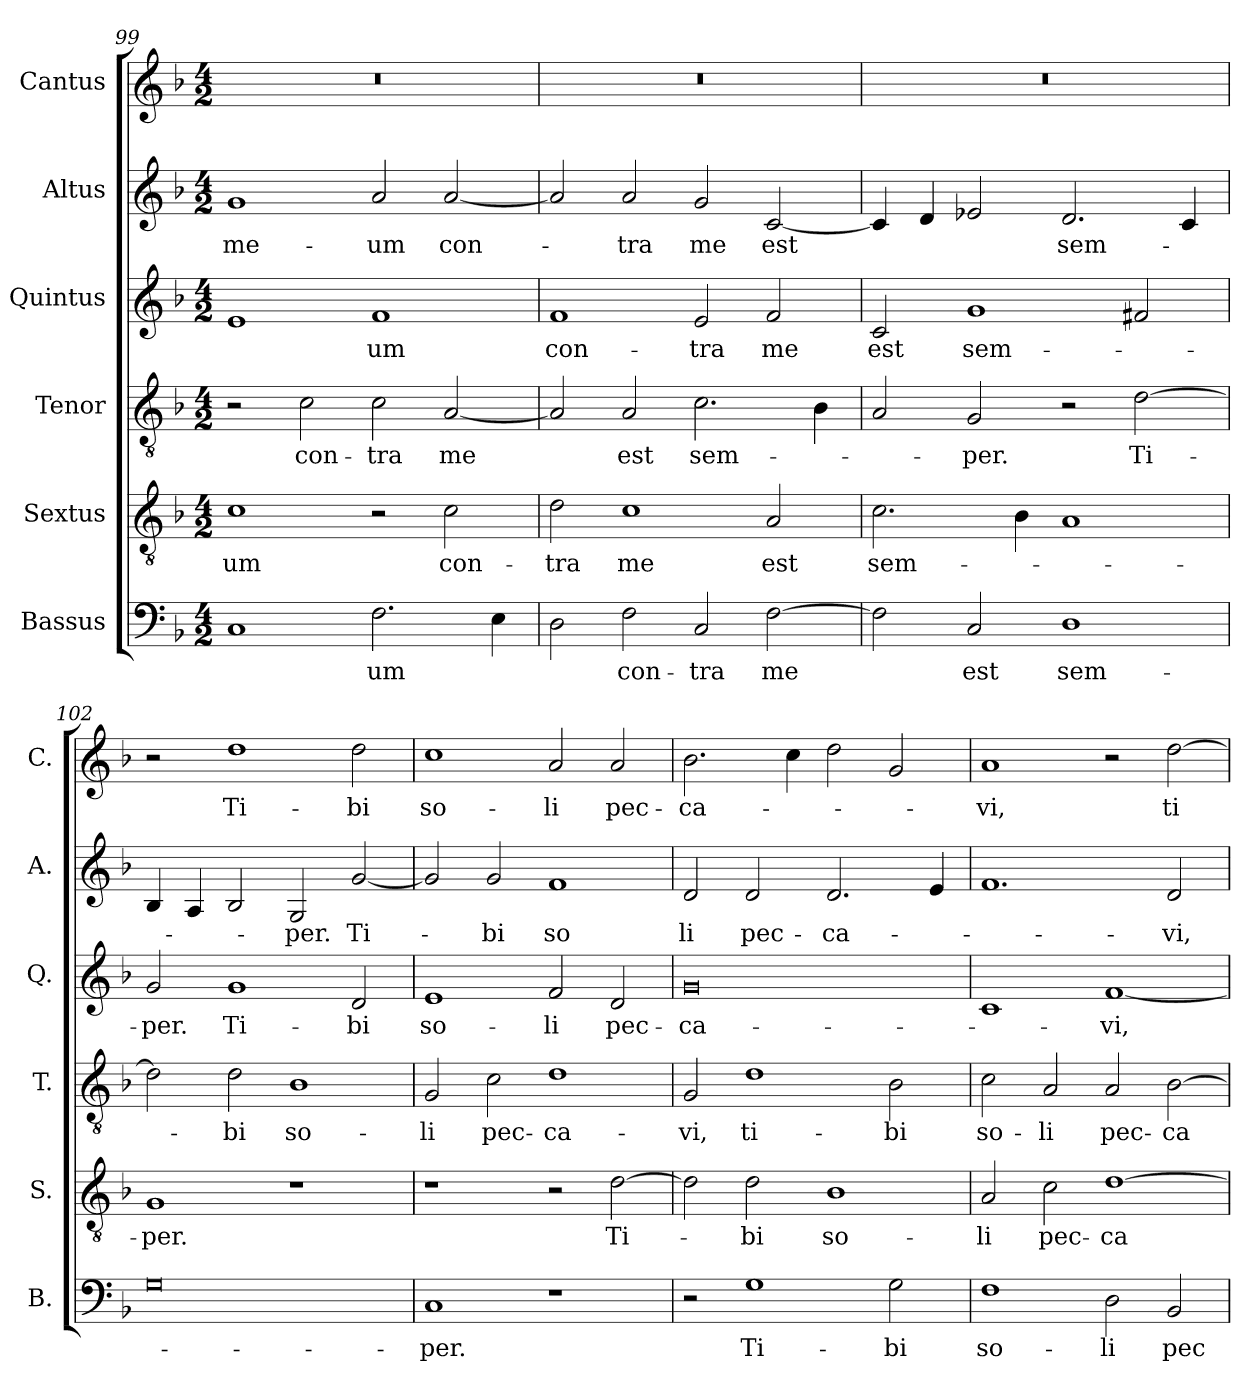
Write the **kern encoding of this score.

**kern	**text	**kern	**text	**kern	**text	**kern	**text	**kern	**text	**kern	**text
*part6	*part6	*part5	*part5	*part4	*part4	*part3	*part3	*part2	*part2	*part1	*part1
*staff6	*staff6	*staff5	*staff5	*staff4	*staff4	*staff3	*staff3	*staff2	*staff2	*staff1	*staff1
*I"Bassus	*	*I"Sextus	*	*I"Tenor	*	*I"Quintus	*	*I"Altus	*	*I"Cantus	*
*I'B.	*	*I'S.	*	*I'T.	*	*I'Q.	*	*I'A.	*	*I'C.	*
*clefF4	*	*clefGv2	*	*clefGv2	*	*clefG2	*	*clefG2	*	*clefG2	*
*k[b-]	*	*k[b-]	*	*k[b-]	*	*k[b-]	*	*k[b-]	*	*k[b-]	*
*M4/2	*	*M4/2	*	*M4/2	*	*M4/2	*	*M4/2	*	*M4/2	*
=99	=99	=99	=99	=99	=99	=99	=99	=99	=99	=99	=99
!	!	!	!LO:LY:b	!	!	!	!	!	!LO:LY:b	!	!
1C	.	1c	-um	2r	.	1e	.	1g	me-	0r	.
!	!	!	!	!	!LO:LY:b	!	!	!	!	!	!
.	.	.	.	2c\	con-	.	.	.	.	.	.
!	!LO:LY:b	!	!	!	!LO:LY:b	!	!LO:LY:b	!	!LO:LY:b	!	!
2.F\	-um	2r	.	2c\	-tra	1f	-um	2a/	-um	.	.
!	!	!	!LO:LY:b	!	!LO:LY:b	!	!	!	!LO:LY:b	!	!
.	.	2c\	con-	[2A/	me	.	.	[2a/	con-	.	.
4E\	.	.	.	.	.	.	.	.	.	.	.
=100	=100	=100	=100	=100	=100	=100	=100	=100	=100	=100	=100
!	!	!	!LO:LY:b	!	!	!	!LO:LY:b	!	!	!	!
2D\	.	2d\	-tra	2A/]	.	1f	con-	2a/]	.	0r	.
!	!LO:LY:b	!	!LO:LY:b	!	!LO:LY:b	!	!	!	!LO:LY:b	!	!
2F\	con-	1c	me	2A/	est	.	.	2a/	-tra	.	.
!	!LO:LY:b	!	!	!	!LO:LY:b	!	!LO:LY:b	!	!LO:LY:b	!	!
2C/	-tra	.	.	2.c\	sem-	2e/	-tra	2g/	me	.	.
!	!LO:LY:b	!	!LO:LY:b	!	!	!	!LO:LY:b	!	!LO:LY:b	!	!
[2F\	me	2A/	est	.	.	2f/	me	[2c/	est	.	.
.	.	.	.	4B-\	.	.	.	.	.	.	.
=101	=101	=101	=101	=101	=101	=101	=101	=101	=101	=101	=101
!	!	!	!LO:LY:b	!	!	!	!LO:LY:b	!	!	!	!
2F\]	.	2.c\	sem-	2A/	.	2c/	est	4c/]	.	0r	.
.	.	.	.	.	.	.	.	4d/	.	.	.
!	!LO:LY:b	!	!	!	!LO:LY:b	!	!LO:LY:b	!	!	!	!
2C/	est	.	.	2G/	-per.	1g	sem-	2e-X/	.	.	.
.	.	4B-\	.	.	.	.	.	.	.	.	.
!	!LO:LY:b	!	!	!	!	!	!	!	!LO:LY:b	!	!
1D	sem-	1A	.	2r	.	.	.	2.d/	sem-	.	.
!	!	!	!	!	!LO:LY:b	!	!	!	!	!	!
.	.	.	.	[2d\	Ti-	2f#X/	.	.	.	.	.
.	.	.	.	.	.	.	.	4c/	.	.	.
=102	=102	=102	=102	=102	=102	=102	=102	=102	=102	=102	=102
!	!	!	!LO:LY:b	!	!	!	!LO:LY:b	!	!	!	!
0G	.	1G	-per.	2d\]	.	2g/	-per.	4B-/	.	2r	.
.	.	.	.	.	.	.	.	4A/	.	.	.
!	!	!	!	!	!LO:LY:b	!	!LO:LY:b	!	!	!	!LO:LY:b
.	.	.	.	2d\	-bi	1g	Ti-	2B-/	.	1dd	Ti-
!	!	!	!	!	!LO:LY:b	!	!	!	!LO:LY:b	!	!
.	.	1r	.	1B-	so-	.	.	2G/	-per.	.	.
!	!	!	!	!	!	!	!LO:LY:b	!	!LO:LY:b	!	!LO:LY:b
.	.	.	.	.	.	2d/	-bi	[2g/	Ti-	2dd\	-bi
!!LO:LB:g=z
=103	=103	=103	=103	=103	=103	=103	=103	=103	=103	=103	=103
!	!LO:LY:b	!	!	!	!LO:LY:b	!	!LO:LY:b	!	!	!	!LO:LY:b
1C	-per.	1r	.	2G/	-li	1e	so-	2g/]	.	1cc	so-
!	!	!	!	!	!LO:LY:b	!	!	!	!LO:LY:b	!	!
.	.	.	.	2c\	pec-	.	.	2g/	-bi	.	.
!	!	!	!	!	!LO:LY:b	!	!LO:LY:b	!	!LO:LY:b	!	!LO:LY:b
1r	.	2r	.	1d	-ca-	2f/	-li	1f	so	2a/	-li
!	!	!	!LO:LY:b	!	!	!	!LO:LY:b	!	!	!	!LO:LY:b
.	.	[2d\	Ti-	.	.	2d/	pec-	.	.	2a/	pec-
=104	=104	=104	=104	=104	=104	=104	=104	=104	=104	=104	=104
!	!	!	!	!	!LO:LY:b	!	!LO:LY:b	!	!LO:LY:b	!	!LO:LY:b
2r	.	2d\]	.	2G/	-vi,	0g	-ca-	2d/	li	2.b-\	-ca-
!	!LO:LY:b	!	!LO:LY:b	!	!LO:LY:b	!	!	!	!LO:LY:b	!	!
1G	Ti-	2d\	-bi	1d	ti-	.	.	2d/	pec-	.	.
.	.	.	.	.	.	.	.	.	.	4cc\	.
!	!	!	!LO:LY:b	!	!	!	!	!	!LO:LY:b	!	!
.	.	1B-	so-	.	.	.	.	2.d/	-ca-	2dd\	.
!	!LO:LY:b	!	!	!	!LO:LY:b	!	!	!	!	!	!
2G\	-bi	.	.	2B-\	-bi	.	.	.	.	2g/	.
.	.	.	.	.	.	.	.	4e/	.	.	.
=105	=105	=105	=105	=105	=105	=105	=105	=105	=105	=105	=105
!	!LO:LY:b	!	!LO:LY:b	!	!LO:LY:b	!	!	!	!	!	!LO:LY:b
1F	so-	2A/	-li	2c\	so-	1c	.	1.f	.	1a	-vi,
!	!	!	!LO:LY:b	!	!LO:LY:b	!	!	!	!	!	!
.	.	2c\	pec-	2A/	-li	.	.	.	.	.	.
!	!LO:LY:b	!	!LO:LY:b	!	!LO:LY:b	!	!LO:LY:b	!	!	!	!
2D\	-li	[1d	-ca-	2A/	pec-	[1f	-vi,	.	.	2r	.
!	!LO:LY:b	!	!	!	!LO:LY:b	!	!	!	!LO:LY:b	!	!LO:LY:b
2BB-/	pec-	.	.	[2B-\	-ca-	.	.	2d/	-vi,	[2dd\	ti-
=	=	=	=	=	=	=	=	=	=	=	=
*-	*-	*-	*-	*-	*-	*-	*-	*-	*-	*-	*-
